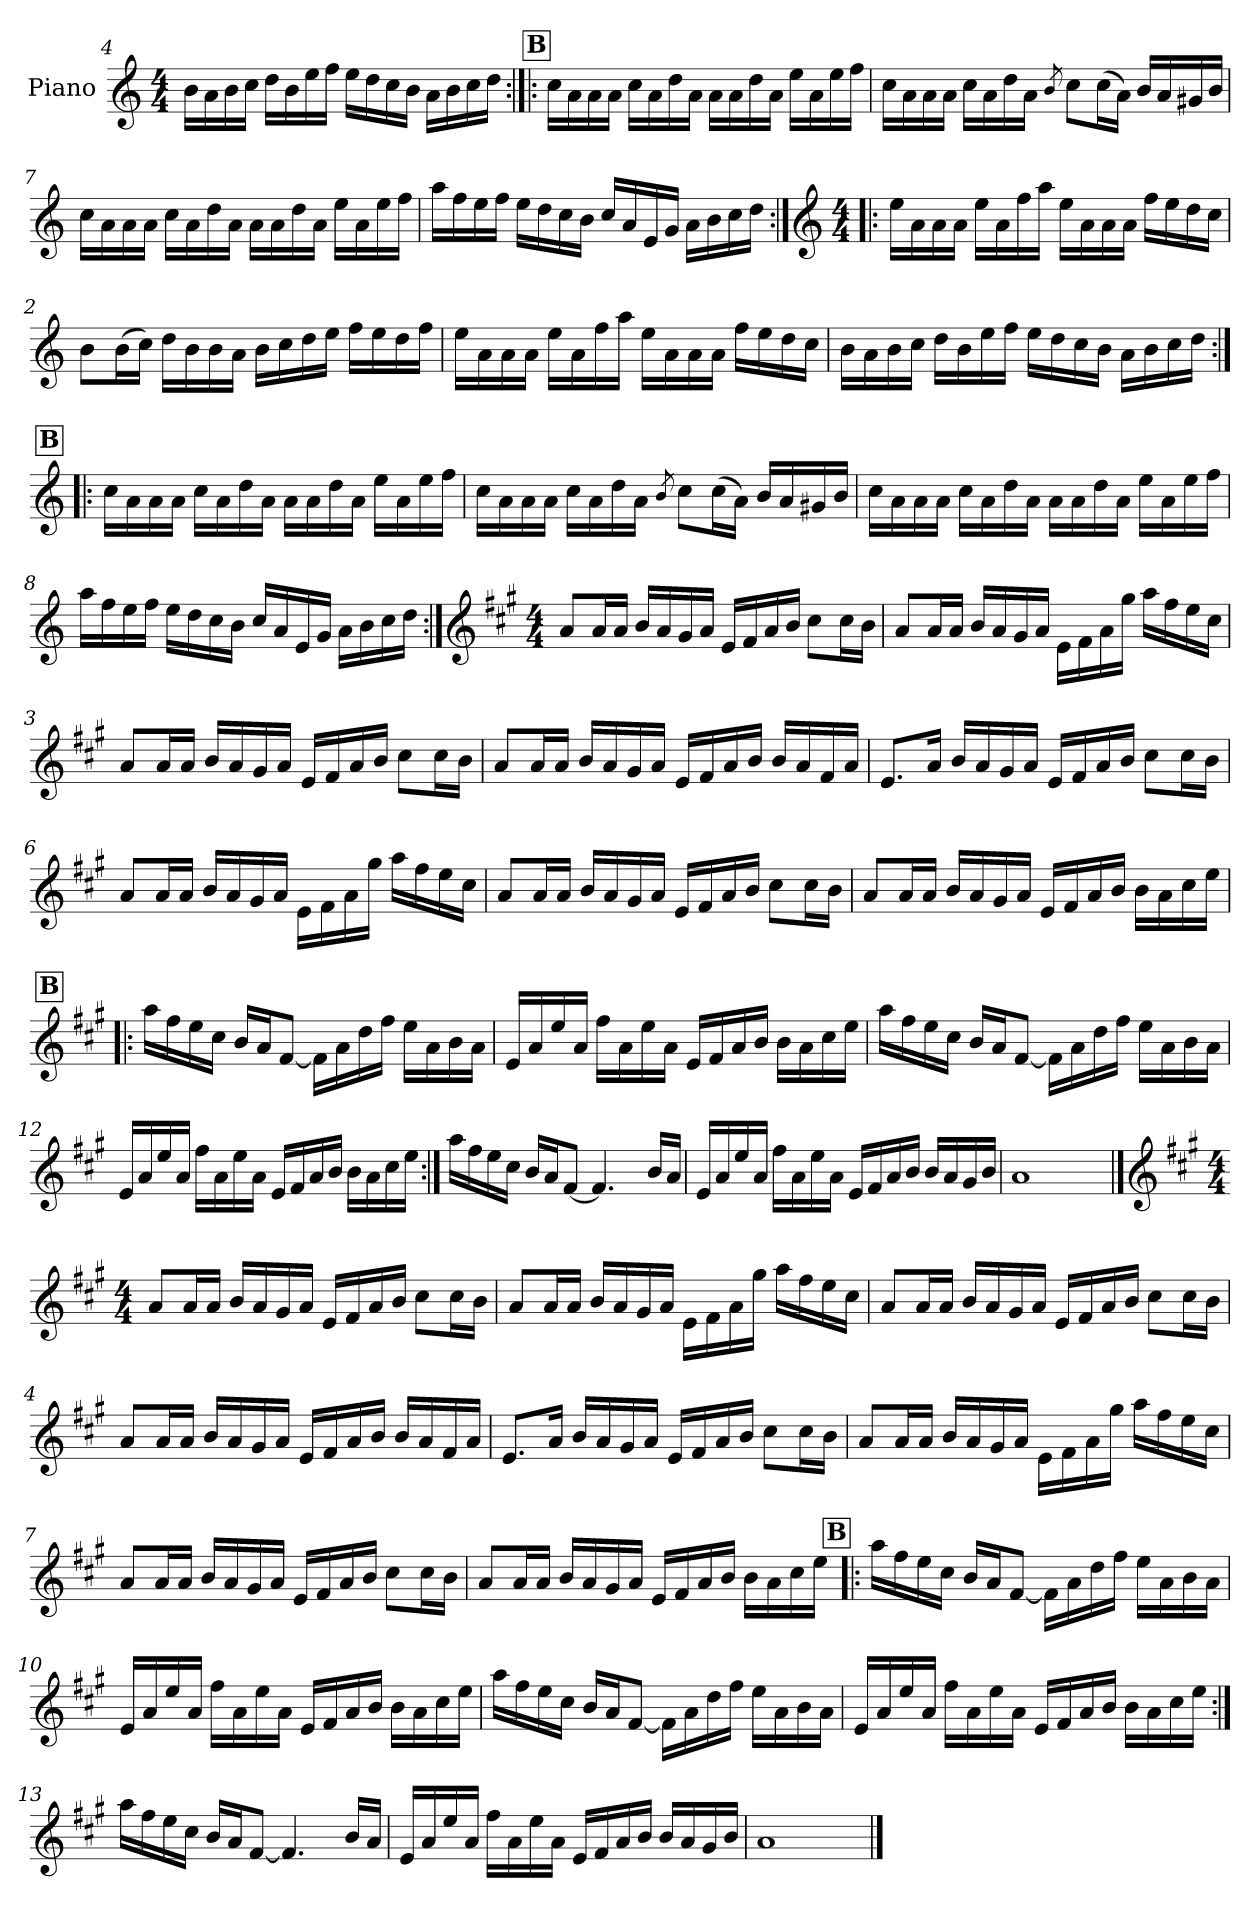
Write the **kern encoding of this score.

**kern
*part1
*staff1
*I"Piano
*I'Pno.
*clefG2
*k[]
*M4/4
=4
16b\LL
16a\
16b\
16cc\JJ
16dd\LL
16b\
16ee\
16ff\JJ
16ee\LL
16dd\
16cc\
16b\JJ
16a\LL
16b\
16cc\
16dd\JJ
!!LO:LB:g=z
!!LO:REH:place=s1:a:B:fs=14:t=B
=5:|!|:
16cc\LL
16a\
16a\
16a\JJ
16cc\LL
16a\
16dd\
16a\JJ
16a\LL
16a\
16dd\
16a\JJ
16ee\LL
16a\
16ee\
16ff\JJ
=6
16cc\LL
16a\
16a\
16a\JJ
16cc\LL
16a\
16dd\
16a\JJ
8qb/
8cc\L
(16cc\L
16a\JJ)
16b/LL
16a/
16g#X/
16b/JJ
!!LO:LB:g=z
=7
16cc\LL
16a\
16a\
16a\JJ
16cc\LL
16a\
16dd\
16a\JJ
16a\LL
16a\
16dd\
16a\JJ
16ee\LL
16a\
16ee\
16ff\JJ
=8
16aa\LL
16ff\
16ee\
16ff\JJ
16ee\LL
16dd\
16cc\
16b\JJ
16cc/LL
16a/
16e/
16g/JJ
16a\LL
16b\
16cc\
16dd\JJ
=1:|!|:
!!LO:REH:place=s1:a:B:fs=14:t=A
*clefG2
*k[]
*M4/4
*MM120
16ee\LL
16a\
16a\
16a\JJ
16ee\LL
16a\
16ff\
16aa\JJ
16ee\LL
16a\
16a\
16a\JJ
16ff\LL
16ee\
16dd\
16cc\JJ
=2
8b\L
(16b\L
16cc\JJ)
16dd\LL
16b\
16b\
16a\JJ
16b\LL
16cc\
16dd\
16ee\JJ
16ff\LL
16ee\
16dd\
16ff\JJ
!!LO:LB:g=z
=3
16ee\LL
16a\
16a\
16a\JJ
16ee\LL
16a\
16ff\
16aa\JJ
16ee\LL
16a\
16a\
16a\JJ
16ff\LL
16ee\
16dd\
16cc\JJ
=4
16b\LL
16a\
16b\
16cc\JJ
16dd\LL
16b\
16ee\
16ff\JJ
16ee\LL
16dd\
16cc\
16b\JJ
16a\LL
16b\
16cc\
16dd\JJ
!!LO:LB:g=z
!!LO:REH:place=s1:a:B:fs=14:t=B
=5:|!|:
16cc\LL
16a\
16a\
16a\JJ
16cc\LL
16a\
16dd\
16a\JJ
16a\LL
16a\
16dd\
16a\JJ
16ee\LL
16a\
16ee\
16ff\JJ
=6
16cc\LL
16a\
16a\
16a\JJ
16cc\LL
16a\
16dd\
16a\JJ
8qb/
8cc\L
(16cc\L
16a\JJ)
16b/LL
16a/
16g#X/
16b/JJ
!!LO:LB:g=z
=7
16cc\LL
16a\
16a\
16a\JJ
16cc\LL
16a\
16dd\
16a\JJ
16a\LL
16a\
16dd\
16a\JJ
16ee\LL
16a\
16ee\
16ff\JJ
=8
16aa\LL
16ff\
16ee\
16ff\JJ
16ee\LL
16dd\
16cc\
16b\JJ
16cc/LL
16a/
16e/
16g/JJ
16a\LL
16b\
16cc\
16dd\JJ
=1:|!
!!LO:REH:place=s1:a:B:fs=14:t=A
*clefG2
*k[f#c#g#]
*M4/4
*MM120
8a/L
16a/L
16a/JJ
16b/LL
16a/
16g#/
16a/JJ
16e/LL
16f#/
16a/
16b/JJ
8cc#\L
16cc#\L
16b\JJ
=2
8a/L
16a/L
16a/JJ
16b/LL
16a/
16g#/
16a/JJ
16e\LL
16f#\
16a\
16gg#\JJ
16aa\LL
16ff#\
16ee\
16cc#\JJ
!!LO:LB:g=z
=3
8a/L
16a/L
16a/JJ
16b/LL
16a/
16g#/
16a/JJ
16e/LL
16f#/
16a/
16b/JJ
8cc#\L
16cc#\L
16b\JJ
=4
8a/L
16a/L
16a/JJ
16b/LL
16a/
16g#/
16a/JJ
16e/LL
16f#/
16a/
16b/JJ
16b/LL
16a/
16f#/
16a/JJ
!!LO:LB:g=z
=5
8.e/L
16a/Jk
16b/LL
16a/
16g#/
16a/JJ
16e/LL
16f#/
16a/
16b/JJ
8cc#\L
16cc#\L
16b\JJ
=6
8a/L
16a/L
16a/JJ
16b/LL
16a/
16g#/
16a/JJ
16e\LL
16f#\
16a\
16gg#\JJ
16aa\LL
16ff#\
16ee\
16cc#\JJ
!!LO:LB:g=z
=7
8a/L
16a/L
16a/JJ
16b/LL
16a/
16g#/
16a/JJ
16e/LL
16f#/
16a/
16b/JJ
8cc#\L
16cc#\L
16b\JJ
=8
8a/L
16a/L
16a/JJ
16b/LL
16a/
16g#/
16a/JJ
16e/LL
16f#/
16a/
16b/JJ
16b\LL
16a\
16cc#\
16ee\JJ
!!LO:LB:g=z
!!LO:REH:place=s1:a:B:fs=14:t=B
=9!|:
16aa\LL
16ff#\
16ee\
16cc#\JJ
16b/LL
16a/J
[8f#/J
16f#\LL]
16a\
16dd\
16ff#\JJ
16ee\LL
16a\
16b\
16a\JJ
=10
16e/LL
16a/
16ee/
16a/JJ
16ff#\LL
16a\
16ee\
16a\JJ
16e/LL
16f#/
16a/
16b/JJ
16b\LL
16a\
16cc#\
16ee\JJ
!!LO:LB:g=z
=11
16aa\LL
16ff#\
16ee\
16cc#\JJ
16b/LL
16a/J
[8f#/J
16f#\LL]
16a\
16dd\
16ff#\JJ
16ee\LL
16a\
16b\
16a\JJ
=12
16e/LL
16a/
16ee/
16a/JJ
16ff#\LL
16a\
16ee\
16a\JJ
16e/LL
16f#/
16a/
16b/JJ
16b\LL
16a\
16cc#\
16ee\JJ
!!LO:LB:g=z
=13:|!
16aa\LL
16ff#\
16ee\
16cc#\JJ
16b/LL
16a/J
[8f#/J
4.f#/]
16b/LL
16a/JJ
=14
16e/LL
16a/
16ee/
16a/JJ
16ff#\LL
16a\
16ee\
16a\JJ
16e/LL
16f#/
16a/
16b/JJ
16b/LL
16a/
16g#/
16b/JJ
=15
1a
==1
!!LO:REH:place=s1:a:B:fs=14:t=A
*clefG2
*k[f#c#g#]
*M4/4
*MM120
8a/L
16a/L
16a/JJ
16b/LL
16a/
16g#/
16a/JJ
16e/LL
16f#/
16a/
16b/JJ
8cc#\L
16cc#\L
16b\JJ
=2
8a/L
16a/L
16a/JJ
16b/LL
16a/
16g#/
16a/JJ
16e\LL
16f#\
16a\
16gg#\JJ
16aa\LL
16ff#\
16ee\
16cc#\JJ
!!LO:LB:g=z
=3
8a/L
16a/L
16a/JJ
16b/LL
16a/
16g#/
16a/JJ
16e/LL
16f#/
16a/
16b/JJ
8cc#\L
16cc#\L
16b\JJ
=4
8a/L
16a/L
16a/JJ
16b/LL
16a/
16g#/
16a/JJ
16e/LL
16f#/
16a/
16b/JJ
16b/LL
16a/
16f#/
16a/JJ
!!LO:LB:g=z
=5
8.e/L
16a/Jk
16b/LL
16a/
16g#/
16a/JJ
16e/LL
16f#/
16a/
16b/JJ
8cc#\L
16cc#\L
16b\JJ
=6
8a/L
16a/L
16a/JJ
16b/LL
16a/
16g#/
16a/JJ
16e\LL
16f#\
16a\
16gg#\JJ
16aa\LL
16ff#\
16ee\
16cc#\JJ
!!LO:LB:g=z
=7
8a/L
16a/L
16a/JJ
16b/LL
16a/
16g#/
16a/JJ
16e/LL
16f#/
16a/
16b/JJ
8cc#\L
16cc#\L
16b\JJ
=8
8a/L
16a/L
16a/JJ
16b/LL
16a/
16g#/
16a/JJ
16e/LL
16f#/
16a/
16b/JJ
16b\LL
16a\
16cc#\
16ee\JJ
!!LO:LB:g=z
!!LO:REH:place=s1:a:B:fs=14:t=B
=9!|:
16aa\LL
16ff#\
16ee\
16cc#\JJ
16b/LL
16a/J
[8f#/J
16f#\LL]
16a\
16dd\
16ff#\JJ
16ee\LL
16a\
16b\
16a\JJ
=10
16e/LL
16a/
16ee/
16a/JJ
16ff#\LL
16a\
16ee\
16a\JJ
16e/LL
16f#/
16a/
16b/JJ
16b\LL
16a\
16cc#\
16ee\JJ
!!LO:LB:g=z
=11
16aa\LL
16ff#\
16ee\
16cc#\JJ
16b/LL
16a/J
[8f#/J
16f#\LL]
16a\
16dd\
16ff#\JJ
16ee\LL
16a\
16b\
16a\JJ
=12
16e/LL
16a/
16ee/
16a/JJ
16ff#\LL
16a\
16ee\
16a\JJ
16e/LL
16f#/
16a/
16b/JJ
16b\LL
16a\
16cc#\
16ee\JJ
!!LO:LB:g=z
=13:|!
16aa\LL
16ff#\
16ee\
16cc#\JJ
16b/LL
16a/J
[8f#/J
4.f#/]
16b/LL
16a/JJ
=14
16e/LL
16a/
16ee/
16a/JJ
16ff#\LL
16a\
16ee\
16a\JJ
16e/LL
16f#/
16a/
16b/JJ
16b/LL
16a/
16g#/
16b/JJ
=15
1a
==
*-
